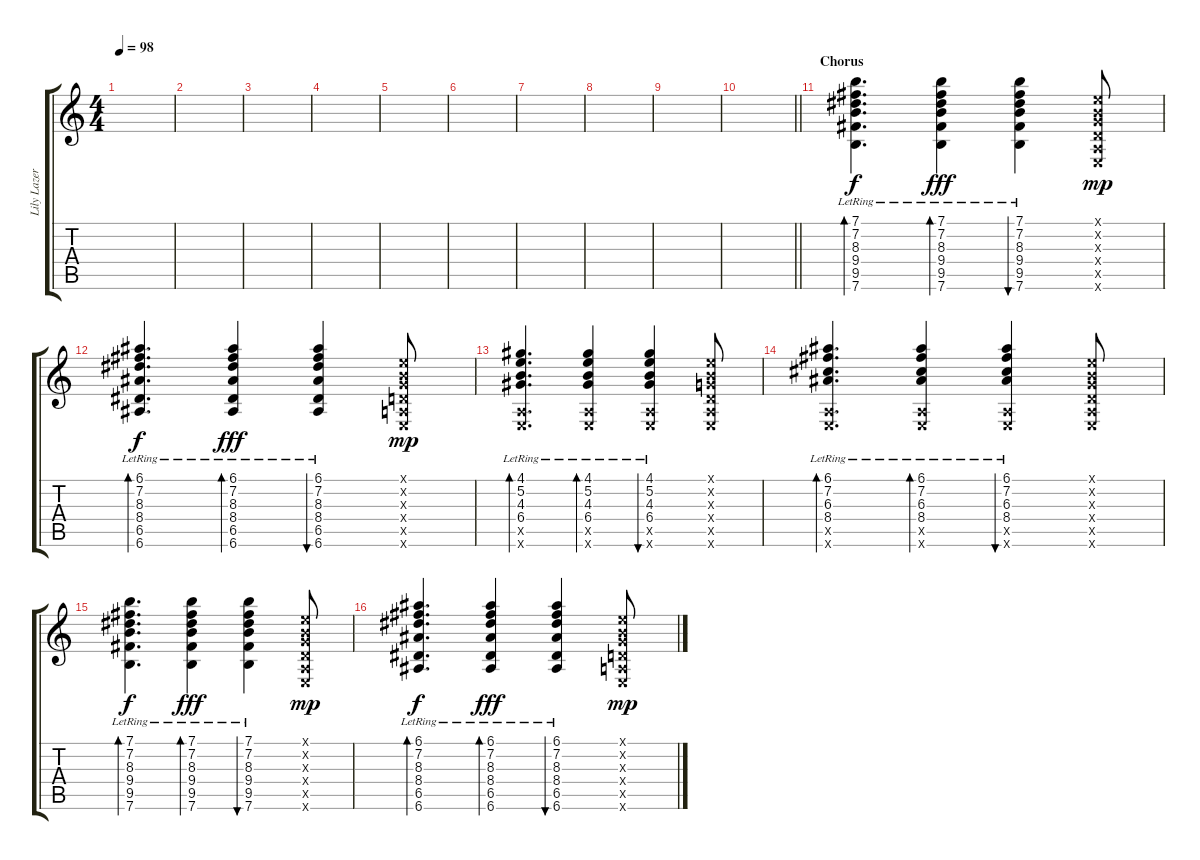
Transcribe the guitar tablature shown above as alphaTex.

\track ("Lily Lazer (Guitar)" "Lily Lazer") {instrument acousticguitarsteel}
\staff {score tabs}
\tuning (E4 B3 G3 D3 A2 E2) {hide}
\ts (4 4)
\tempo 98
\clef g2
\ks c
|
|
|
|
|
|
|
|
|
\barLineRight lightlight
|
\section ("" "Chorus")
(7.1{lr} 7.2{lr} 8.3{lr} 9.4{lr} 9.5{lr} 7.6{lr}).4{d bd 60 dy f} (7.1{lr} 7.2{lr} 8.3{lr} 9.4{lr} 9.5{lr} 7.6{lr}).4{bd 60 dy fff} (7.1{lr} 7.2{lr} 8.3{lr} 9.4{lr} 9.5{lr} 7.6{lr}).4{bu 60} (0.1{x} 0.2{x} 0.3{x} 0.4{x} 0.5{x} 0.6{x}).8{dy mp} |
(6.1{lr} 7.2{lr} 8.3{lr} 8.4{lr} 6.5{lr} 6.6{lr}).4{d bd 60 dy f} (6.1{lr} 7.2{lr} 8.3{lr} 8.4{lr} 6.5{lr} 6.6{lr}).4{bd 60 dy fff} (6.1{lr} 7.2{lr} 8.3{lr} 8.4{lr} 6.5{lr} 6.6{lr}).4{bu 60} (0.1{x} 0.2{x} 0.3{x} 0.4{x} 0.5{x} 0.6{x}).8{dy mp} |
(4.1{lr} 5.2{lr} 4.3{lr} 6.4{lr} 0.5{x} 0.6{x}).4{d bd 60} (4.1{lr} 5.2{lr} 4.3{lr} 6.4{lr} 0.5{x} 0.6{x}).4{bd 60} (4.1{lr} 5.2{lr} 4.3{lr} 6.4{lr} 0.5{x} 0.6{x}).4{bu 60} (0.1{x} 0.2{x} 0.3{x} 0.4{x} 0.5{x} 0.6{x}).8 |
(6.1{lr} 7.2{lr} 6.3{lr} 8.4{lr} 0.5{x} 0.6{x}).4{d bd 60} (6.1{lr} 7.2{lr} 6.3{lr} 8.4{lr} 0.5{x} 0.6{x}).4{bd 60} (6.1{lr} 7.2{lr} 6.3{lr} 8.4{lr} 0.5{x} 0.6{x}).4{bu 60} (0.1{x} 0.2{x} 0.3{x} 0.4{x} 0.5{x} 0.6{x}).8 |
(7.1{lr} 7.2{lr} 8.3{lr} 9.4{lr} 9.5{lr} 7.6{lr}).4{d bd 60 dy f} (7.1{lr} 7.2{lr} 8.3{lr} 9.4{lr} 9.5{lr} 7.6{lr}).4{bd 60 dy fff} (7.1{lr} 7.2{lr} 8.3{lr} 9.4{lr} 9.5{lr} 7.6{lr}).4{bu 60} (0.1{x} 0.2{x} 0.3{x} 0.4{x} 0.5{x} 0.6{x}).8{dy mp} |
(6.1{lr} 7.2{lr} 8.3{lr} 8.4{lr} 6.5{lr} 6.6{lr}).4{d bd 60 dy f} (6.1{lr} 7.2{lr} 8.3{lr} 8.4{lr} 6.5{lr} 6.6{lr}).4{bd 60 dy fff} (6.1{lr} 7.2{lr} 8.3{lr} 8.4{lr} 6.5{lr} 6.6{lr}).4{bu 60} (0.1{x} 0.2{x} 0.3{x} 0.4{x} 0.5{x} 0.6{x}).8{dy mp}
